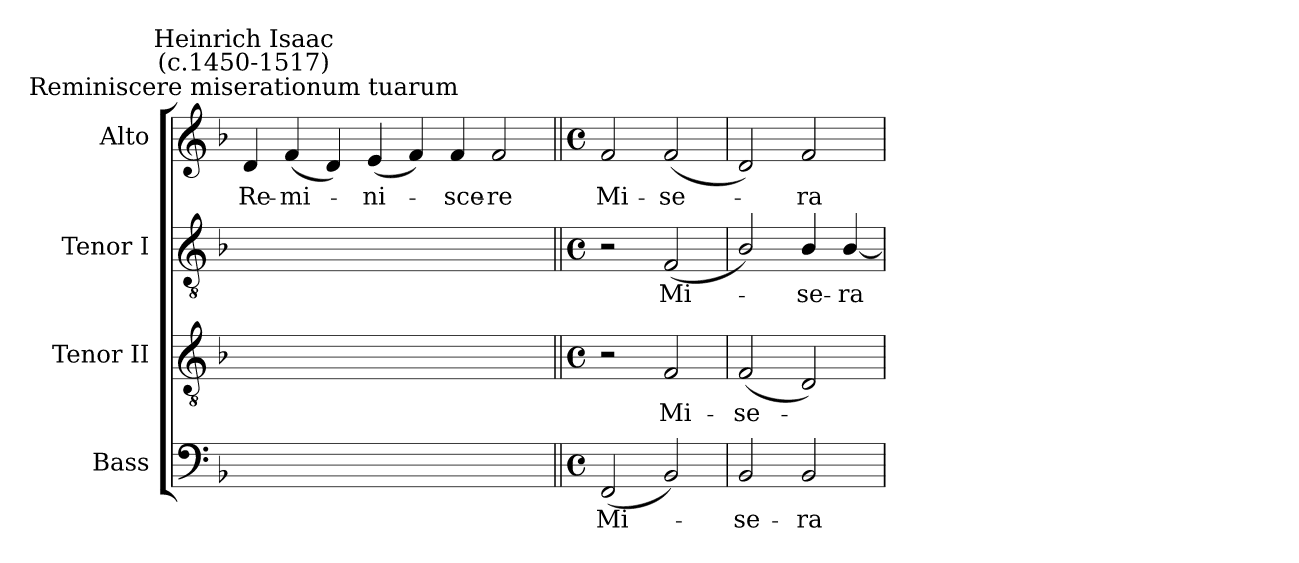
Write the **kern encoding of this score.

**kern	**text	**kern	**text	**kern	**text	**kern	**text
*part4	*part4	*part3	*part3	*part2	*part2	*part1	*part1
*staff4	*staff4	*staff3	*staff3	*staff2	*staff2	*staff1	*staff1
*I"Bass	*	*I"Tenor II	*	*I"Tenor I	*	*I"Alto	*
*I'B	*	*I'T II	*	*I'T I	*	*I'A	*
*clefF4	*	*clefGv2	*	*clefGv2	*	*clefG2	*
*k[b-]	*	*k[b-]	*	*k[b-]	*	*k[b-]	*
*F:	*	*F:	*	*F:	*	*F:	*
=1	=1	=1	=1	=1	=1	=1	=1
!	!	!	!	!	!	!LO:TX:a:cj:t=Reminiscere miserationum tuarum	!
!	!	!	!	!	!	!LO:TX:a:cj:t=Heinrich Isaac\n(c.1450-1517)	!
!	!	!	!	!	!	!	!LO:LY:b
1ryy	.	1ryy	.	1ryy	.	4d	Re-
!	!	!	!	!	!	!	!LO:LY:b
.	.	.	.	.	.	(<4f	-mi-
.	.	.	.	.	.	4d)	.
!	!	!	!	!	!	!	!LO:LY:b
.	.	.	.	.	.	(<4e	ni-
1ryy	.	1ryy	.	1ryy	.	4f)	.
!	!	!	!	!	!	!	!LO:LY:b
.	.	.	.	.	.	4f	sce-
!	!	!	!	!	!	!	!LO:LY:b
.	.	.	.	.	.	2f	-re
=2||	=2||	=2||	=2||	=2||	=2||	=2||	=2||
*M4/4	*	*M4/4	*	*M4/4	*	*M4/4	*
*met(c)	*	*met(c)	*	*met(c)	*	*met(c)	*
!	!LO:LY:b	!	!	!	!	!	!LO:LY:b
(<2FF	Mi-	2r	.	2r	.	2f	Mi-
!	!	!	!LO:LY:b	!	!LO:LY:b	!	!LO:LY:b
2BB-)	.	2F	Mi-	(<2F	Mi-	(<2f	-se-
=3	=3	=3	=3	=3	=3	=3	=3
!	!LO:LY:b	!	!LO:LY:b	!	!	!	!
2BB-	se-	(<2F	-se-	2B-/)	.	2d)	.
!	!LO:LY:b	!	!	!	!LO:LY:b	!	!LO:LY:b
2BB-	-ra-	2D)	.	4B-/	se-	2f	ra-
!	!	!	!	!	!LO:LY:b	!	!
.	.	.	.	[4B-/	-ra-	.	.
=	=	=	=	=	=	=	=
*-	*-	*-	*-	*-	*-	*-	*-
